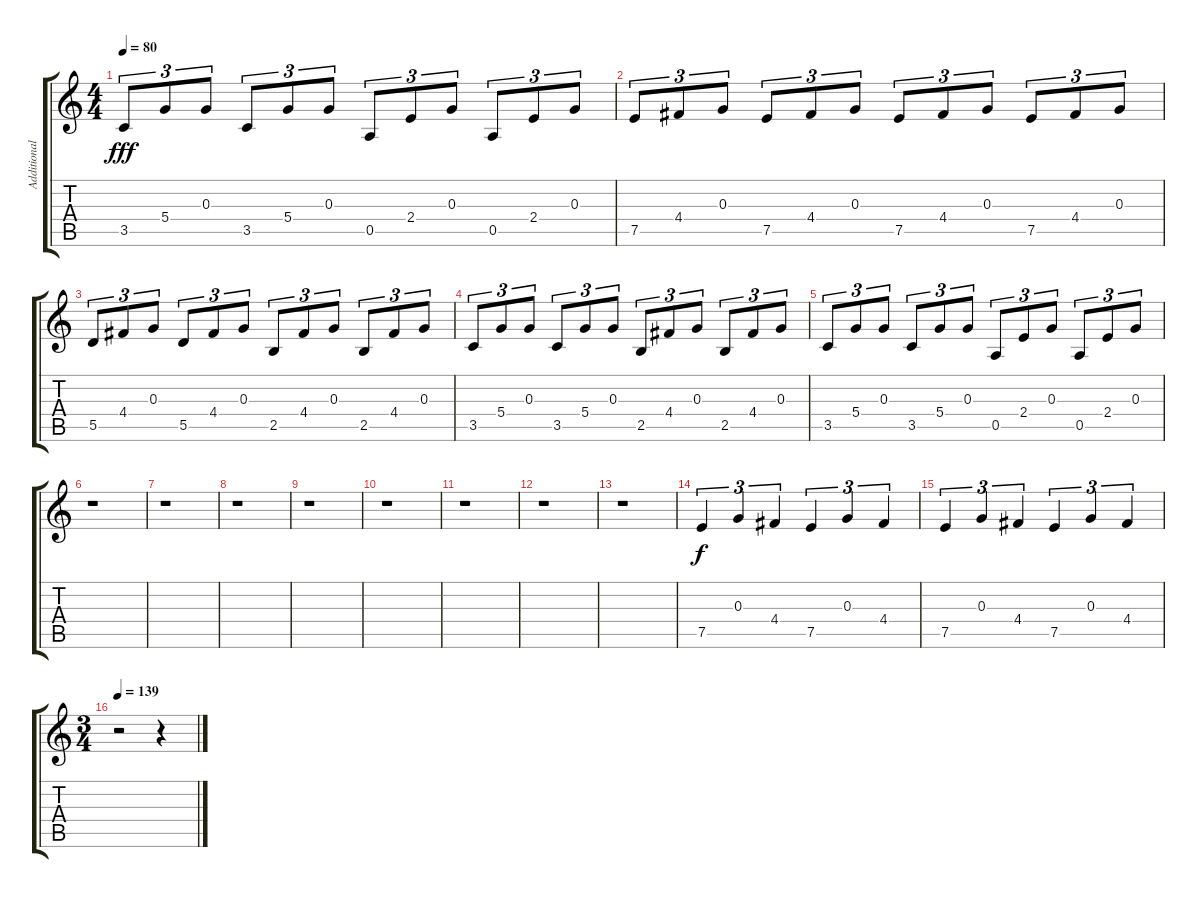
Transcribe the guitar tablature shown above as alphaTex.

\track ("Additional Guitar" "Additional") {instrument acousticguitarsteel}
\staff {score tabs}
\tuning (E4 B3 G3 D3 A2 E2) {hide}
\ts (4 4)
\tempo 80
\clef g2
\ks c
3.5.8{tu (3 2) dy fff} 5.4.8{tu (3 2)} 0.3.8{tu (3 2)} 3.5.8{tu (3 2)} 5.4.8{tu (3 2)} 0.3.8{tu (3 2)} 0.5.8{tu (3 2)} 2.4.8{tu (3 2)} 0.3.8{tu (3 2)} 0.5.8{tu (3 2)} 2.4.8{tu (3 2)} 0.3.8{tu (3 2)} |
7.5.8{tu (3 2)} 4.4.8{tu (3 2)} 0.3.8{tu (3 2)} 7.5.8{tu (3 2)} 4.4.8{tu (3 2)} 0.3.8{tu (3 2)} 7.5.8{tu (3 2)} 4.4.8{tu (3 2)} 0.3.8{tu (3 2)} 7.5.8{tu (3 2)} 4.4.8{tu (3 2)} 0.3.8{tu (3 2)} |
5.5.8{tu (3 2)} 4.4.8{tu (3 2)} 0.3.8{tu (3 2)} 5.5.8{tu (3 2)} 4.4.8{tu (3 2)} 0.3.8{tu (3 2)} 2.5.8{tu (3 2)} 4.4.8{tu (3 2)} 0.3.8{tu (3 2)} 2.5.8{tu (3 2)} 4.4.8{tu (3 2)} 0.3.8{tu (3 2)} |
3.5.8{tu (3 2)} 5.4.8{tu (3 2)} 0.3.8{tu (3 2)} 3.5.8{tu (3 2)} 5.4.8{tu (3 2)} 0.3.8{tu (3 2)} 2.5.8{tu (3 2)} 4.4.8{tu (3 2)} 0.3.8{tu (3 2)} 2.5.8{tu (3 2)} 4.4.8{tu (3 2)} 0.3.8{tu (3 2)} |
3.5.8{tu (3 2)} 5.4.8{tu (3 2)} 0.3.8{tu (3 2)} 3.5.8{tu (3 2)} 5.4.8{tu (3 2)} 0.3.8{tu (3 2)} 0.5.8{tu (3 2)} 2.4.8{tu (3 2)} 0.3.8{tu (3 2)} 0.5.8{tu (3 2)} 2.4.8{tu (3 2)} 0.3.8{tu (3 2)} |
r.1 |
r.1 |
r.1 |
r.1 |
r.1 |
r.1 |
r.1 |
r.1 |
7.5.4{tu (3 2) dy f} 0.3.4{tu (3 2)} 4.4.4{tu (3 2)} 7.5.4{tu (3 2)} 0.3.4{tu (3 2)} 4.4.4{tu (3 2)} |
7.5.4{tu (3 2)} 0.3.4{tu (3 2)} 4.4.4{tu (3 2)} 7.5.4{tu (3 2)} 0.3.4{tu (3 2)} 4.4.4{tu (3 2)} |
\ts (3 4)
\tempo 139
r.2 r.4
